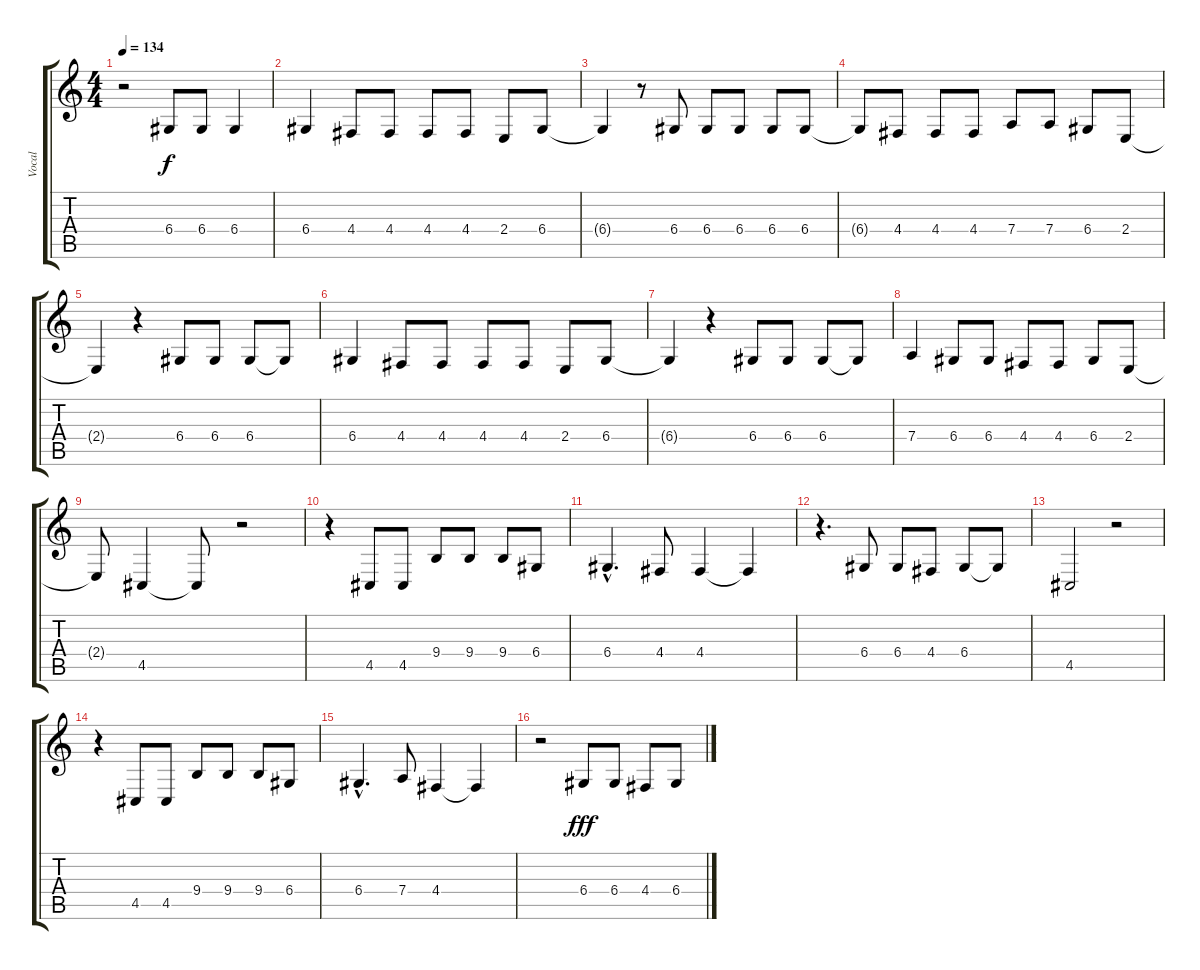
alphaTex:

\track ("Vocal" "Vocal") {instrument cello}
\staff {score tabs}
\tuning (E4 B3 G3 D3 A2 E2) {hide}
\ts (4 4)
\tempo 134
\clef g2
\ks c
r.2{dy f} 6.4.8 6.4.8 6.4.4 |
6.4.4 4.4.8 4.4.8 4.4.8 4.4.8 2.4.8 6.4.8 |
6.4{t}.4 r.8 6.4.8 6.4.8 6.4.8 6.4.8 6.4.8 |
6.4{t}.8 4.4.8 4.4.8 4.4.8 7.4.8 7.4.8 6.4.8 2.4.8 |
2.4{t}.4 r.4 6.4.8 6.4.8 6.4.8 6.4{t}.8 |
6.4.4 4.4.8 4.4.8 4.4.8 4.4.8 2.4.8 6.4.8 |
6.4{t}.4 r.4 6.4.8 6.4.8 6.4.8 6.4{t}.8 |
7.4.4 6.4.8 6.4.8 4.4.8 4.4.8 6.4.8 2.4.8 |
2.4{t}.8 4.5.4 4.5{t}.8 r.2 |
r.4 4.5.8 4.5.8 9.4.8 9.4.8 9.4.8 6.4.8 |
6.4{hac}.4{d} 4.4.8 4.4.4 4.4{t}.4 |
r.4{d} 6.4.8 6.4.8 4.4.8 6.4.8 6.4{t}.8 |
4.5.2 r.2 |
r.4 4.5.8 4.5.8 9.4.8 9.4.8 9.4.8 6.4.8 |
6.4{hac}.4{d} 7.4.8 4.4.4 4.4{t}.4 |
r.2 6.4.8{dy fff} 6.4.8 4.4.8 6.4.8
